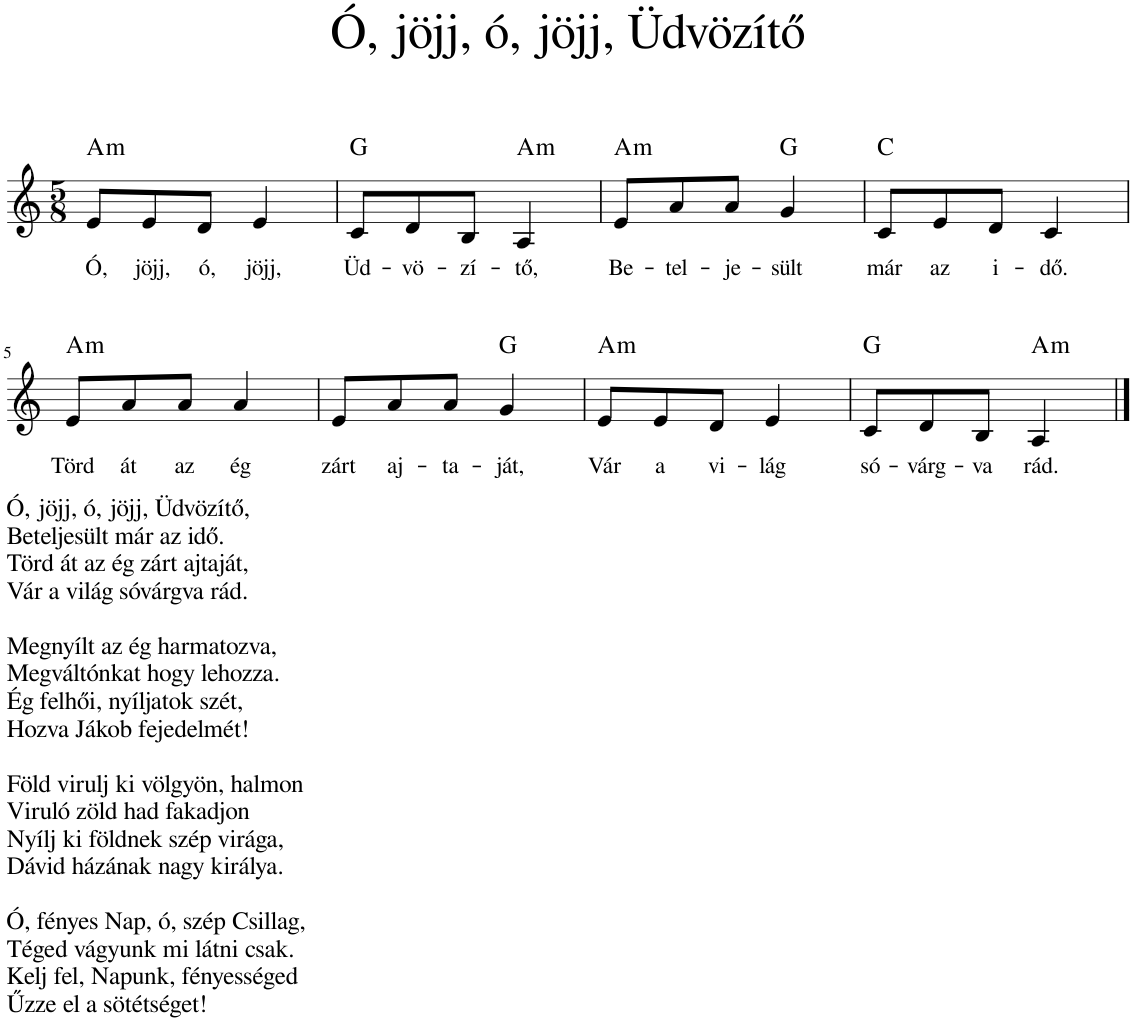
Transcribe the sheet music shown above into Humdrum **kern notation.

**kern	**text	**harte
*part1	*part1	*part1
*staff1	*staff1	*
*I"Piano	*	*
*I'Pno.	*	*
*clefG2	*	*
*k[]	*	*
*M5/8	*	*
=1	=1	=1
!	!LO:LY:b	!LO:H:kt=m
8e/L	Ó,	A:min
!	!LO:LY:b	!
8e/	jöjj,	.
!	!LO:LY:b	!
8d/J	ó,	.
!	!LO:LY:b	!
4e/	jöjj,	.
=2	=2	=2
!	!LO:LY:b	!
8c/L	Üd-	G:maj
!	!LO:LY:b	!
8d/	-vö-	.
!	!LO:LY:b	!
8B/J	-zí-	.
!	!LO:LY:b	!LO:H:kt=m
4A/	-tő,	A:min
=3	=3	=3
!	!LO:LY:b	!LO:H:kt=m
8e/L	Be-	A:min
!	!LO:LY:b	!
8a/	-tel-	.
!	!LO:LY:b	!
8a/J	-je-	.
!	!LO:LY:b	!
4g/	-sült	G:maj
=4	=4	=4
!	!LO:LY:b	!
8c/L	már	C:maj
!	!LO:LY:b	!
8e/	az	.
!	!LO:LY:b	!
8d/J	i-	.
!	!LO:LY:b	!
4c/	-dő.	.
!!LO:LB:g=z
=5	=5	=5
!LO:TX:b:t=Ó, jöjj, ó, jöjj, Üdvözítő,	!	!
!LO:TX:b:t=Beteljesült már az idő.	!	!
!LO:TX:b:t=Törd át az ég zárt ajtaját,	!	!
!LO:TX:b:t=Vár a világ sóvárgva rád.	!	!
!LO:TX:b:t=Megnyílt az ég harmatozva,	!	!
!LO:TX:b:t=Megváltónkat hogy lehozza.	!	!
!LO:TX:b:t=Ég felhői, nyíljatok szét,	!	!
!LO:TX:b:t=Hozva Jákob fejedelmét!	!	!
!LO:TX:b:t=Föld virulj ki völgyön, halmon	!	!
!LO:TX:b:t=Viruló zöld had fakadjon	!	!
!LO:TX:b:t=Nyílj ki földnek szép virága,	!	!
!LO:TX:b:t=Dávid házának nagy királya.	!	!
!LO:TX:b:t=Ó, fényes Nap, ó, szép Csillag,	!	!
!LO:TX:b:t=Téged vágyunk mi látni csak.	!	!
!LO:TX:b:t=Kelj fel, Napunk, fényességed	!	!
!LO:TX:b:t=Űzze el a sötétséget!	!	!
!	!LO:LY:b	!LO:H:kt=m
8e/L	Törd	A:min
!	!LO:LY:b	!
8a/	át	.
!	!LO:LY:b	!
8a/J	az	.
!	!LO:LY:b	!
4a/	ég	.
=6	=6	=6
!	!LO:LY:b	!
8e/L	zárt	.
!	!LO:LY:b	!
8a/	aj-	.
!	!LO:LY:b	!
8a/J	-ta-	.
!	!LO:LY:b	!
4g/	-ját,	G:maj
=7	=7	=7
!	!LO:LY:b	!LO:H:kt=m
8e/L	Vár	A:min
!	!LO:LY:b	!
8e/	a	.
!	!LO:LY:b	!
8d/J	vi-	.
!	!LO:LY:b	!
4e/	-lág	.
=8	=8	=8
!	!LO:LY:b	!
8c/L	só-	G:maj
!	!LO:LY:b	!
8d/	-várg-	.
!	!LO:LY:b	!
8B/J	-va	.
!	!LO:LY:b	!LO:H:kt=m
4A/	rád.	A:min
==	==	==
*-	*-	*-
